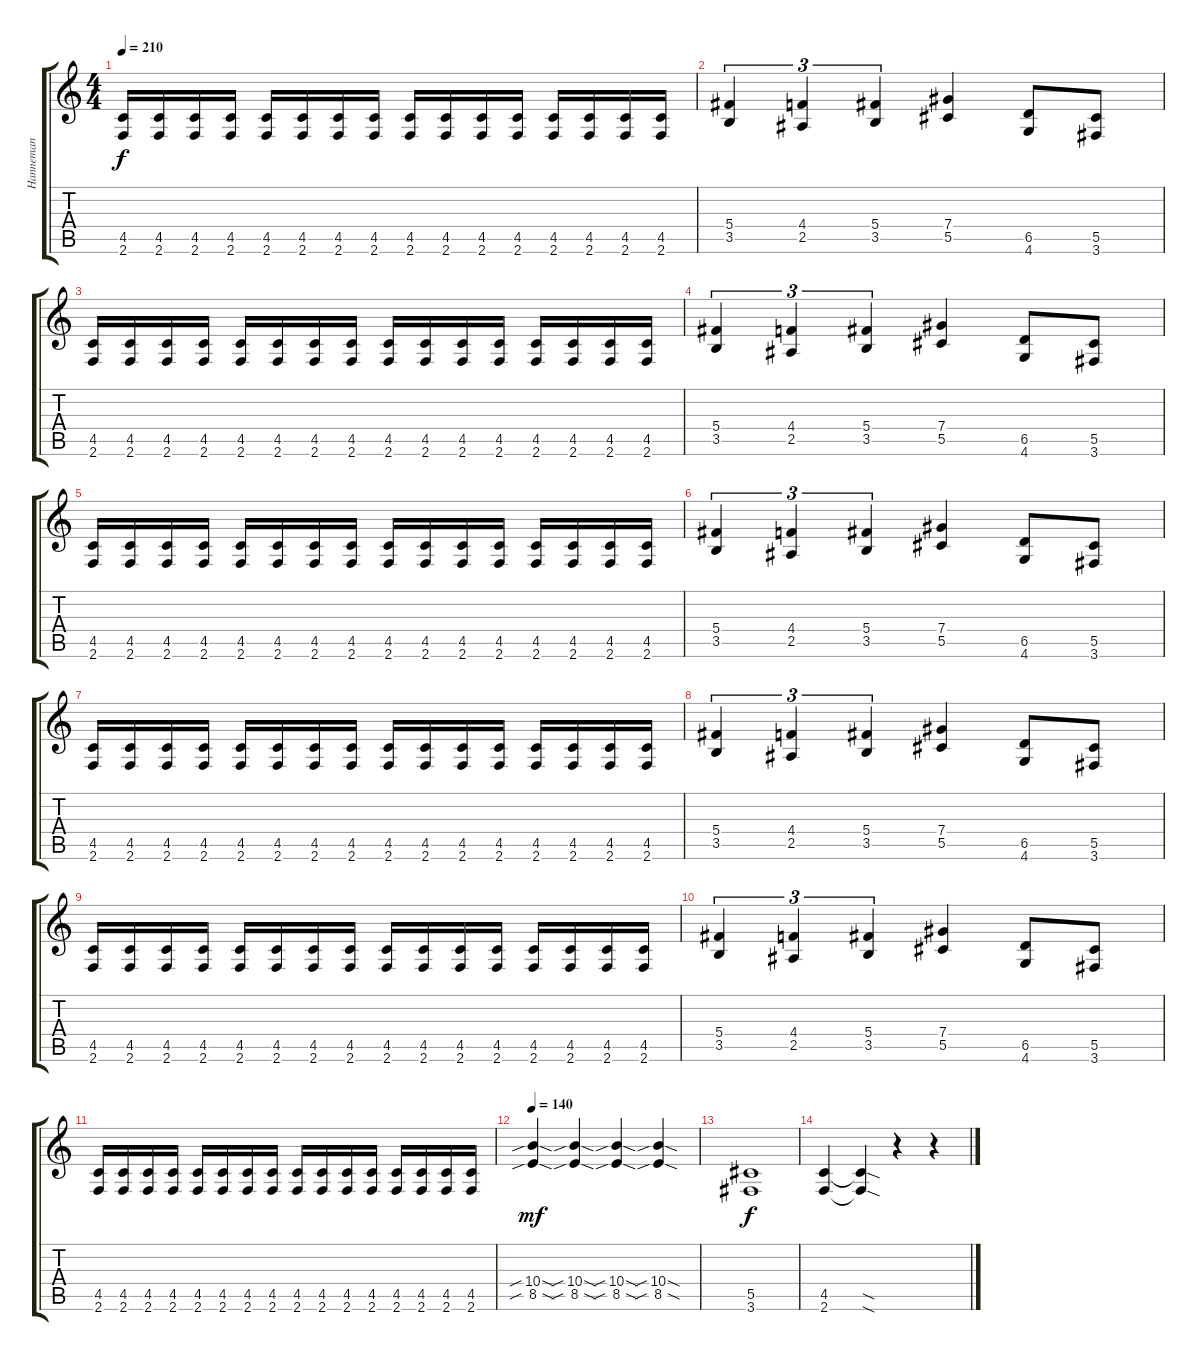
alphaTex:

\track ("Hanneman" "Hanneman") {instrument distortionguitar}
\staff {score tabs}
\tuning (Eb4 Bb3 Gb3 Db3 Ab2 Eb2) {hide}
\ts (4 4)
\tempo 210
\clef g2
\ks c
(4.5 2.6).16{dy f} (4.5 2.6).16 (4.5 2.6).16 (4.5 2.6).16 (4.5 2.6).16 (4.5 2.6).16 (4.5 2.6).16 (4.5 2.6).16 (4.5 2.6).16 (4.5 2.6).16 (4.5 2.6).16 (4.5 2.6).16 (4.5 2.6).16 (4.5 2.6).16 (4.5 2.6).16 (4.5 2.6).16 |
(5.4 3.5).4{tu (3 2)} (4.4 2.5).4{tu (3 2)} (5.4 3.5).4{tu (3 2)} (7.4 5.5).4 (6.5 4.6).8 (5.5 3.6).8 |
(4.5 2.6).16 (4.5 2.6).16 (4.5 2.6).16 (4.5 2.6).16 (4.5 2.6).16 (4.5 2.6).16 (4.5 2.6).16 (4.5 2.6).16 (4.5 2.6).16 (4.5 2.6).16 (4.5 2.6).16 (4.5 2.6).16 (4.5 2.6).16 (4.5 2.6).16 (4.5 2.6).16 (4.5 2.6).16 |
(5.4 3.5).4{tu (3 2)} (4.4 2.5).4{tu (3 2)} (5.4 3.5).4{tu (3 2)} (7.4 5.5).4 (6.5 4.6).8 (5.5 3.6).8 |
(4.5 2.6).16 (4.5 2.6).16 (4.5 2.6).16 (4.5 2.6).16 (4.5 2.6).16 (4.5 2.6).16 (4.5 2.6).16 (4.5 2.6).16 (4.5 2.6).16 (4.5 2.6).16 (4.5 2.6).16 (4.5 2.6).16 (4.5 2.6).16 (4.5 2.6).16 (4.5 2.6).16 (4.5 2.6).16 |
(5.4 3.5).4{tu (3 2)} (4.4 2.5).4{tu (3 2)} (5.4 3.5).4{tu (3 2)} (7.4 5.5).4 (6.5 4.6).8 (5.5 3.6).8 |
(4.5 2.6).16 (4.5 2.6).16 (4.5 2.6).16 (4.5 2.6).16 (4.5 2.6).16 (4.5 2.6).16 (4.5 2.6).16 (4.5 2.6).16 (4.5 2.6).16 (4.5 2.6).16 (4.5 2.6).16 (4.5 2.6).16 (4.5 2.6).16 (4.5 2.6).16 (4.5 2.6).16 (4.5 2.6).16 |
(5.4 3.5).4{tu (3 2)} (4.4 2.5).4{tu (3 2)} (5.4 3.5).4{tu (3 2)} (7.4 5.5).4 (6.5 4.6).8 (5.5 3.6).8 |
(4.5 2.6).16 (4.5 2.6).16 (4.5 2.6).16 (4.5 2.6).16 (4.5 2.6).16 (4.5 2.6).16 (4.5 2.6).16 (4.5 2.6).16 (4.5 2.6).16 (4.5 2.6).16 (4.5 2.6).16 (4.5 2.6).16 (4.5 2.6).16 (4.5 2.6).16 (4.5 2.6).16 (4.5 2.6).16 |
(5.4 3.5).4{tu (3 2)} (4.4 2.5).4{tu (3 2)} (5.4 3.5).4{tu (3 2)} (7.4 5.5).4 (6.5 4.6).8 (5.5 3.6).8 |
(4.5 2.6).16 (4.5 2.6).16 (4.5 2.6).16 (4.5 2.6).16 (4.5 2.6).16 (4.5 2.6).16 (4.5 2.6).16 (4.5 2.6).16 (4.5 2.6).16 (4.5 2.6).16 (4.5 2.6).16 (4.5 2.6).16 (4.5 2.6).16 (4.5 2.6).16 (4.5 2.6).16 (4.5 2.6).16 |
\tempo 140
(10.4{sib sod} 8.5{sib sod}).4{dy mf} (10.4{sib sod} 8.5{sib sod}).4 (10.4{sib sod} 8.5{sib sod}).4 (10.4{sib sod} 8.5{sib sod}).4 |
(5.5 3.6).1{dy f} |
(4.5 2.6).4 (4.5{sod t} 2.6{sod t}).4 r.4 r.4
